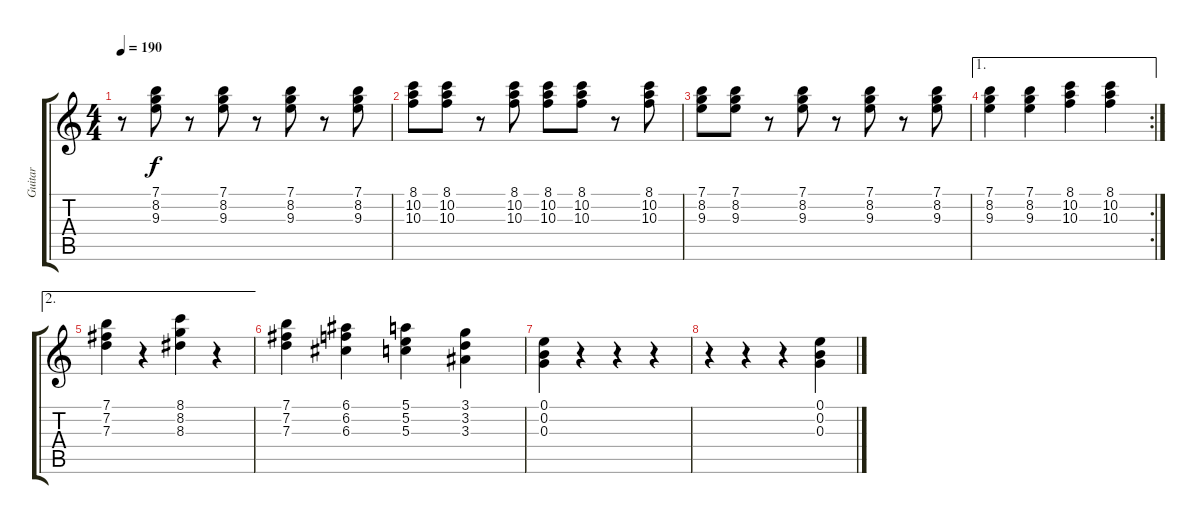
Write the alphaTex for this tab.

\track ("Guitar" "Guitar") {instrument overdrivenguitar}
\staff {score tabs}
\tuning (E4 B3 G3 D3 A2 E2) {hide}
\ts (4 4)
\tempo 190
\clef g2
\ks c
r.8{dy f} (7.1 8.2 9.3).8 r.8 (7.1 8.2 9.3).8 r.8 (7.1 8.2 9.3).8 r.8 (7.1 8.2 9.3).8 |
(8.1 10.2 10.3).8 (8.1 10.2 10.3).8 r.8 (8.1 10.2 10.3).8 (8.1 10.2 10.3).8 (8.1 10.2 10.3).8 r.8 (8.1 10.2 10.3).8 |
(7.1 8.2 9.3).8 (7.1 8.2 9.3).8 r.8 (7.1 8.2 9.3).8 r.8 (7.1 8.2 9.3).8 r.8 (7.1 8.2 9.3).8 |
\ae 1
\rc 2
(7.1 8.2 9.3).4 (7.1 8.2 9.3).4 (8.1 10.2 10.3).4 (8.1 10.2 10.3).4 |
\ae 2
(7.1 7.2 7.3).4 r.4 (8.1 8.2 8.3).4 r.4 |
(7.1 7.2 7.3).4 (6.1 6.2 6.3).4 (5.1 5.2 5.3).4 (3.1 3.2 3.3).4 |
(0.1 0.2 0.3).4 r.4 r.4 r.4 |
r.4 r.4 r.4 (0.1 0.2 0.3).4
